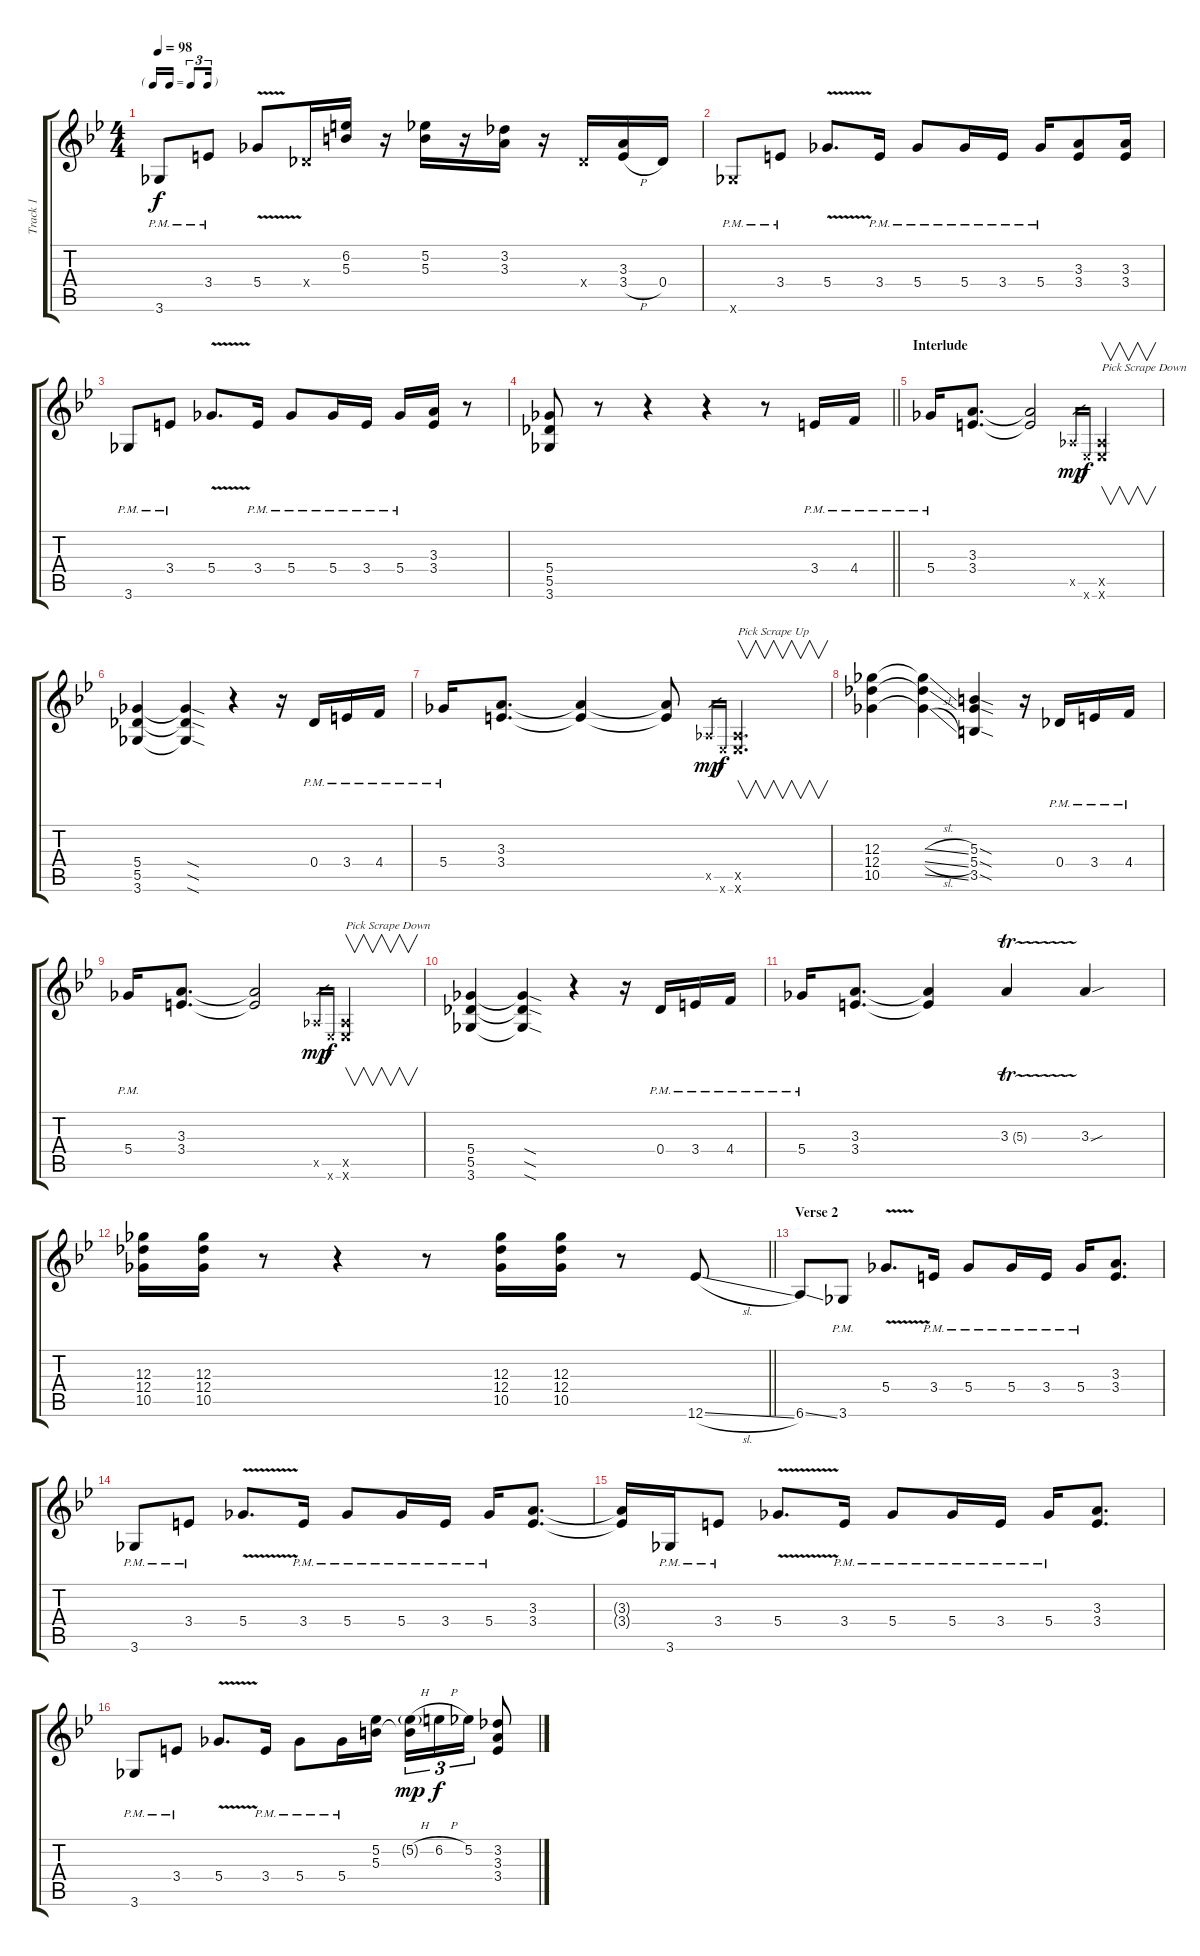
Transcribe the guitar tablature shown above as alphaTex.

\track ("Track 1" "Track 1") {instrument acousticguitarsteel}
\staff {score tabs}
\tuning (Eb4 Bb3 Gb3 Db3 Ab2 Eb2) {hide}
\ts (4 4)
\tf triplet16th
\tempo 98
\clef g2
\ks bb
3.6{pm}.8{dy f} 3.4{pm}.8 5.4{v}.8 0.4{x}.16 (6.2 5.3).16 r.16 (5.2 5.3).16 r.16 (3.2 3.3).16 r.16 0.4{x}.16 (3.3 3.4{h}).16 0.4.16 |
3.6{pm x}.8 3.4{pm}.8 5.4{v}.8{d} 3.4{pm}.16 5.4{pm}.8 5.4{pm}.16 3.4{pm}.16 5.4{pm}.16 (3.3 3.4).8 (3.3 3.4).16 |
3.6{pm}.8 3.4{pm}.8 5.4{v}.8{d} 3.4{pm}.16 5.4{pm}.8 5.4{pm}.16 3.4{pm}.16 5.4{pm}.16 (3.3 3.4).16 r.8 |
\barLineRight lightlight
(5.4 5.5 3.6).8 r.8 r.4 r.4 r.8 3.4{pm}.16{instrument distortionguitar} 4.4{pm}.16 |
\section ("" "Interlude")
5.4{pm}.16 (3.3 3.4).8{d} (3.3{t} 3.4{t}).2 0.5{x}.16{gr dy mp} 0.6{x}.16{gr dy f} (0.5{x} 0.6{x}).4{v txt "Pick Scrape Down"} |
(5.4 5.5 3.6).4 (5.4{sod t} 5.5{sod t} 3.6{sod t}).4 r.4 r.16 0.4{pm}.16 3.4{pm}.16 4.4{pm}.16 |
5.4{pm}.16 (3.3 3.4).8{d} (3.3{t} 3.4{t}).4 (3.3{t} 3.4{t}).8 0.5{x}.16{gr dy mp} 0.6{x}.16{gr dy f} (0.5{x} 0.6{x}).4{v d txt "Pick Scrape Up"} |
(12.3 12.4 10.5).4 (12.3{sl t} 12.4{sl t} 10.5{sl t}).4 (5.3{sod} 5.4{sod} 3.5{sod}).4 r.16 0.4{pm}.16 3.4{pm}.16 4.4{pm}.16 |
5.4{pm}.16 (3.3 3.4).8{d} (3.3{t} 3.4{t}).2 0.5{x}.16{gr dy mp} 0.6{x}.16{gr dy f} (0.5{x} 0.6{x}).4{v txt "Pick Scrape Down"} |
(5.4 5.5 3.6).4 (5.4{sod t} 5.5{sod t} 3.6{sod t}).4 r.4 r.16 0.4{pm}.16 3.4{pm}.16 4.4{pm}.16 |
5.4{pm}.16 (3.3 3.4).8{d} (3.3{t} 3.4{t}).4 3.3{tr (5 32)}.4 3.3{sou}.4 |
\barLineRight lightlight
(12.3 12.4 10.5).16 (12.3 12.4 10.5).16 r.8 r.4 r.8 (12.3 12.4 10.5).16 (12.3 12.4 10.5).16 r.8 12.6{sl}.8 |
\section ("" "Verse 2")
6.6{ss}.8 3.6{pm}.8 5.4{v}.8{d} 3.4{pm}.16 5.4{pm}.8 5.4{pm}.16 3.4{pm}.16 5.4{pm}.16 (3.3 3.4).8{d} |
3.6{pm}.8 3.4{pm}.8 5.4{v}.8{d} 3.4{pm}.16 5.4{pm}.8 5.4{pm}.16 3.4{pm}.16 5.4{pm}.16 (3.3 3.4).8{d} |
(3.3{t} 3.4{t}).16 3.6{pm}.16 3.4{pm}.8 5.4{v}.8{d} 3.4{pm}.16 5.4{pm}.8 5.4{pm}.16 3.4{pm}.16 5.4{pm}.16 (3.3 3.4).8{d} |
3.6{pm}.8 3.4{pm}.8 5.4{v}.8{d} 3.4{pm}.16 5.4{pm}.8 5.4{pm}.16 (5.2 5.3).16 (5.2{h g} 5.3{t}).16{tu (3 2) dy mp} 6.2{h}.16{tu (3 2) dy f} 5.2.16{tu (3 2)} (3.2 3.3 3.4).8
